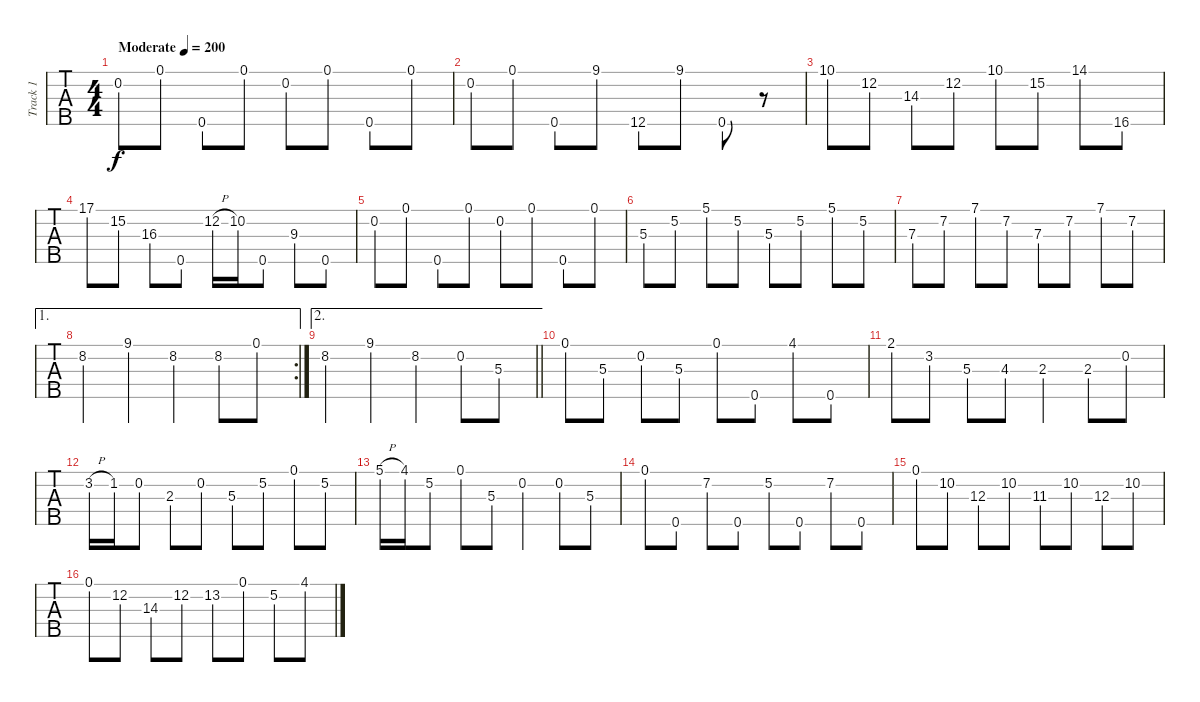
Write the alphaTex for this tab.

\track ("Track 1" "Track 1") {instrument banjo}
\staff {tabs}
\tuning (D4 B3 G3 D3 G4) {hide}
\displaytranspose 12
\ts (4 4)
\tempo (200 "Moderate")
\clef g2
\ks c
0.2.8{dy f instrument banjo} 0.1.8 0.5.8 0.1.8 0.2.8 0.1.8 0.5.8 0.1.8 |
0.2.8 0.1.8 0.5.8 9.1.8 12.5.8 9.1.8 0.5.8 r.8 |
10.1.8 12.2.8 14.3.8 12.2.8 10.1.8 15.2.8 14.1.8 16.5.8 |
17.1.8 15.2.8 16.3.8 0.5.8 12.2{h}.16 10.2.16 0.5.8 9.3.8 0.5.8 |
0.2.8 0.1.8 0.5.8 0.1.8 0.2.8 0.1.8 0.5.8 0.1.8 |
5.3.8 5.2.8 5.1.8 5.2.8 5.3.8 5.2.8 5.1.8 5.2.8 |
7.3.8 7.2.8 7.1.8 7.2.8 7.3.8 7.2.8 7.1.8 7.2.8 |
\ae 1
\rc 2
8.2.4 9.1.4 8.2.4 8.2.8 0.1.8 |
\ae 2
\barLineRight lightlight
8.2.4 9.1.4 8.2.4 0.2.8 5.3.8 |
0.1.8 5.3.8 0.2.8 5.3.8 0.1.8 0.5.8 4.1.8 0.5.8 |
2.1.8 3.2.8 5.3.8 4.3.8 2.3.4 2.3.8 0.2.8 |
3.2{h}.16 1.2.16 0.2.8 2.3.8 0.2.8 5.3.8 5.2.8 0.1.8 5.2.8 |
5.1{h}.16 4.1.16 5.2.8 0.1.8 5.3.8 0.2.4 0.2.8 5.3.8 |
0.1.8 0.5.8 7.2.8 0.5.8 5.2.8 0.5.8 7.2.8 0.5.8 |
0.1.8 10.2.8 12.3.8 10.2.8 11.3.8 10.2.8 12.3.8 10.2.8 |
0.1.8 12.2.8 14.3.8 12.2.8 13.2.8 0.1.8 5.2.8 4.1.8
